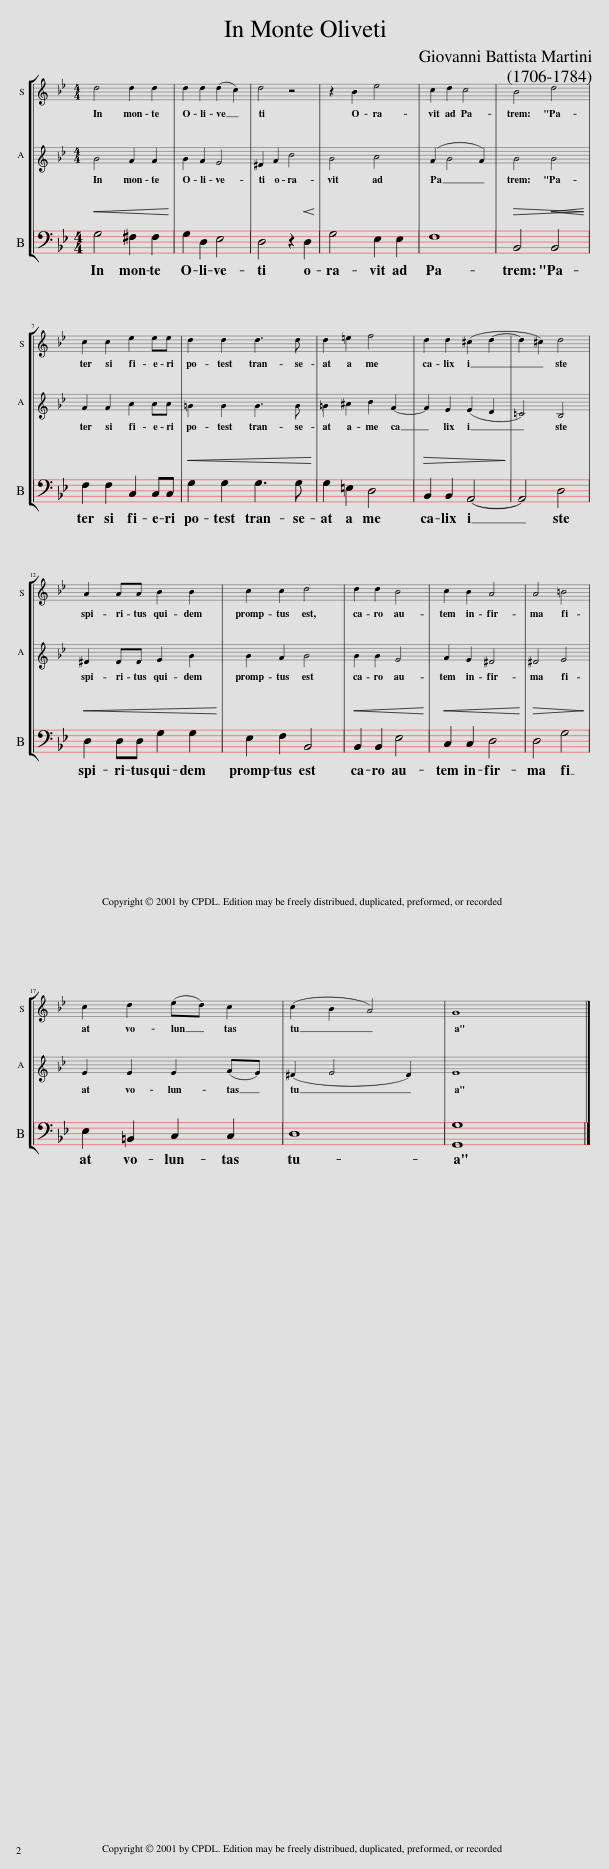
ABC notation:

X:1
%%score [ 1 2 3 ]
L:1/8
M:4/4
I:linebreak $
K:Bb
V:1 treble
V:2
V:3 bass
V:1
 d4 d2 d2 | d2 d2 (d2 c2) | d4 z4 | z2 B2 e4 | c2 d2 c4 | %5
 B4 d4 |$ c2 c2 e2 ee | d2 d2 d3 d | d2 =e2 f4 | d2 d2 (^c2 d2- | %10
 d2 ^c2) d4 |$ A2 AA B2 B2 | c2 c2 d4 | d2 d2 B4 | c2 B2 A4 | %15
 A4 =B4 |$ c2 d2 (ed) c2 | (c2 B2 A4) | G8 |] %19
V:2
 B4 A2 A2 | B2 A2 G4 | ^F2 A2 d4 | B4 c4 | (A2 B4 A2) | %5
 B4 B4 |$ A2 A2 c2 cc | =B2 B2 B3 B | =B2 ^c2 d2 A2- | A2 G2 (G2 F2 | %10
 =E4) D4 |$ ^F2 FF G2 B2 | B2 A2 B4 | B2 B2 G4 | A2 G2 ^F4 | %15
 ^F4 G4 |$ G2 G2 G2 (AG) | (^F2 G4 F2) | G8 |] %19
V:3
!<(! G,4 ^F,2 F,2!<)! | G,2 D,2 E,4 | D,4 z2!<(! D,2!<)! | G,4 E,2 E,2 | F,8 | %5
!>(! B,,4!<(! B,,4!>)!!<)! |$ F,2 F,2 C,2 C,C, |!<(! G,2 G,2 G,3 G,!<)! | G,2 =E,2 D,4 |!>(! B,,2 B,,2 A,,4-!>)! | %10
 A,,4 D,4 |$!<(! D,2 D,D, G,2 G,2!<)! | E,2 F,2 B,,4 |!<(! B,,2 B,,2 E,4!<)! |!<(! C,2 C,2 D,4!<)! | %15
!>(! D,4 G,4!>)! |$ E,2 =B,,2 C,2 C,2 | D,8 | [G,,G,]8 |] %19
